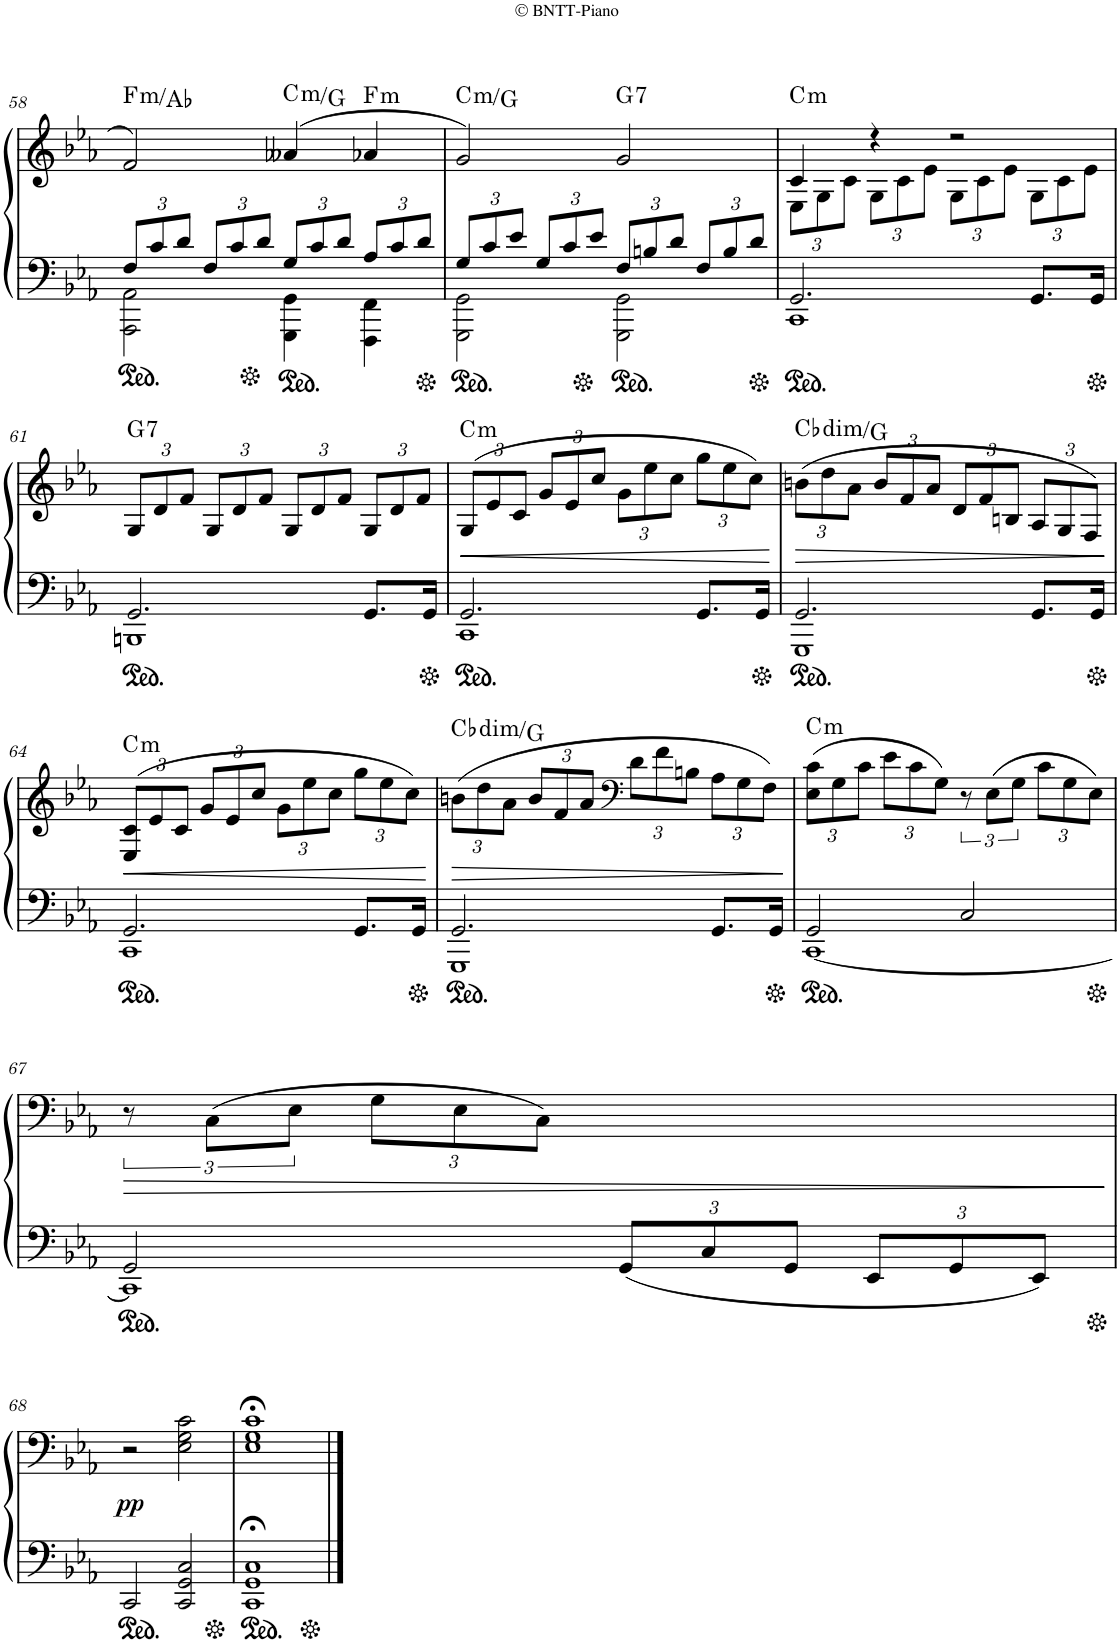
**kern	**kern	**dynam	**harte
*part1	*part1	*part1	*part1
*staff2	*staff1	*staff1/2	*
*I"Piano	*	*	*
*I'Pno	*	*	*
!!LO:PB:g=z
*clefF4	*clefG2	*	*
*k[b-e-a-]	*k[b-e-a-]	*	*
*M2/2	*M2/2	*	*
*met(c|)	*met(c|)	*	*
*Xbrackettup	*	*	*
=58	=58	=58	=58
*^	*	*	*
!	!	!	!	!LO:H:kt=m
12F/L	2AAA-\ 2AA-\	2f/	.	F:min/b3
12c/	.	.	.	.
12d/J	.	.	.	.
12F/L	.	.	.	.
12c/	.	.	.	.
12d/J	.	.	.	.
!	!	!	!	!LO:H:kt=m
12G/L	4GGG\ 4GG\	(4a--X/	.	C:min/5
12c/	.	.	.	.
12d/J	.	.	.	.
!	!	!	!	!LO:H:kt=m
12A-/L	4FFF\ 4FF\	4a-X/	.	F:min
12c/	.	.	.	.
12d/J	.	.	.	.
=59	=59	=59	=59	=59
!	!	!	!	!LO:H:kt=m
12G/L	2GGG\ 2GG\	2g/)	.	C:min/5
12c/	.	.	.	.
12e-/J	.	.	.	.
12G/L	.	.	.	.
12c/	.	.	.	.
12e-/J	.	.	.	.
!	!	!	!	!LO:H:kt=7
12F/L	2GGG\ 2GG\	2g/	.	G:7
12Bn/	.	.	.	.
12d/J	.	.	.	.
12F/L	.	.	.	.
12B/	.	.	.	.
12d/J	.	.	.	.
=60	=60	=60	=60	=60
*	*	*^	*	*
*	*	*	*Xbrackettup	*	*
!	!	!	!	!	!LO:H:kt=m
2.GG/	1CC	4c/	12E-\L	.	C:min
.	.	.	12G\	.	.
.	.	.	12c\J	.	.
.	.	4r	12G\L	.	.
.	.	.	12c\	.	.
.	.	.	12e-\J	.	.
.	.	2r	12G\L	.	.
.	.	.	12c\	.	.
.	.	.	12e-\J	.	.
8.GG/L	.	.	12G\L	.	.
.	.	.	12c\	.	.
.	.	.	12e-\J	.	.
16GG/Jk	.	.	.	.	.
*	*	*v	*v	*	*
!!LO:LB:g=z
=61	=61	=61	=61	=61
!	!	!	!	!LO:H:kt=7
2.GG/	1BBBn	12G/L	.	G:7
.	.	12d/	.	.
.	.	12f/J	.	.
.	.	12G/L	.	.
.	.	12d/	.	.
.	.	12f/J	.	.
.	.	12G/L	.	.
.	.	12d/	.	.
.	.	12f/J	.	.
8.GG/L	.	12G/L	.	.
.	.	12d/	.	.
.	.	12f/J	.	.
16GG/Jk	.	.	.	.
=62	=62	=62	=62	=62
!	!	!	!LO:HP:b	!LO:H:kt=m
2.GG/	1CC	(12G/L	<	C:min
.	.	12e-/	.	.
.	.	12c/J	.	.
.	.	12g/L	.	.
.	.	12e-/	.	.
.	.	12cc/J	.	.
.	.	12g\L	.	.
.	.	12ee-\	.	.
.	.	12cc\J	.	.
8.GG/L	.	12gg\L	.	.
.	.	12ee-\	.	.
.	.	12cc\J)	.	.
16GG/Jk	.	.	.	.
*v	*v	*	*	*
.	.	[	.
=63	=63	=63	=63
*^	*	*	*
!	!	!	!LO:HP:b	!LO:H:kt=dim
2.GG/	1GGG	(12bn\L	>	Cb:dim/#5
.	.	12dd\	.	.
.	.	12a-\J	.	.
.	.	12b/L	.	.
.	.	12f/	.	.
.	.	12a-/J	.	.
.	.	12d/L	.	.
.	.	12f/	.	.
.	.	12Bn/J	.	.
8.GG/L	.	12A-/L	.	.
.	.	12G/	.	.
.	.	12F/J)	.	.
16GG/Jk	.	.	.	.
*v	*v	*	*	*
.	.	]	.
!!LO:LB:g=z
=64	=64	=64	=64
*^	*	*	*
!	!	!	!LO:HP:b	!LO:H:kt=m
2.GG/	1CC	(12E-/ 12c/L	<	C:min
.	.	12e-/	.	.
.	.	12c/J	.	.
.	.	12g/L	.	.
.	.	12e-/	.	.
.	.	12cc/J	.	.
.	.	12g\L	.	.
.	.	12ee-\	.	.
.	.	12cc\J	.	.
8.GG/L	.	12gg\L	.	.
.	.	12ee-\	.	.
.	.	12cc\J)	.	.
16GG/Jk	.	.	.	.
*v	*v	*	*	*
.	.	[	.
=65	=65	=65	=65
*^	*	*	*
!	!	!	!LO:HP:b	!LO:H:kt=dim
2.GG/	1GGG	(12bn\L	>	Cb:dim/#5
.	.	12dd\	.	.
.	.	12a-\J	.	.
.	.	12b/L	.	.
.	.	12f/	.	.
.	.	12a-/J	.	.
*	*	*clefF4	*	*
.	.	12d\L	.	.
.	.	12f\	.	.
.	.	12Bn\J	.	.
8.GG/L	.	12A-\L	.	.
.	.	12G\	.	.
.	.	12F\J)	.	.
16GG/Jk	.	.	.	.
*v	*v	*	*	*
.	.	]	.
=66	=66	=66	=66
*^	*	*	*
!	!	!	!	!LO:H:kt=m
2GG/	[1CC	(12E-\ 12c\L	.	C:min
.	.	12G\	.	.
.	.	12c\J	.	.
.	.	12e-\L	.	.
.	.	12c\	.	.
.	.	12G\J)	.	.
*	*	*brackettup	*	*
2C/	.	12r	.	.
.	.	(12E-\L	.	.
.	.	12G\J	.	.
*	*	*Xbrackettup	*	*
.	.	12c\L	.	.
.	.	12G\	.	.
.	.	12E-\J)	.	.
!!LO:LB:g=z
=67	=67	=67	=67	=67
*	*	*brackettup	*	*
!	!	!	!LO:HP:b	!
2GG/	1CC]	12r	>	.
.	.	(12C\L	.	.
.	.	12E-\J	.	.
*	*	*Xbrackettup	*	*
.	.	12G\L	.	.
.	.	12E-\	.	.
.	.	12C\J)	.	.
12GG/L	.	2ryy	.	.
12C/	.	.	.	.
12GG/J	.	.	.	.
12EE-/L	.	.	.	.
12GG/	.	.	.	.
12EE-/J	.	.	.	.
*v	*v	*	*	*
.	.	]	.
!!LO:LB:g=z
=68	=68	=68	=68
!	!	!LO:DY:a=2	!
2CC/	2r	pp	.
2CC/ 2GG/ 2C/	2E-\ 2G\ 2c\	.	.
=69	=69	=69	=69
1CC;< 1GG;< 1C;<	1E-;< 1G;< 1c;<	.	.
==	==	==	==
*-	*-	*-	*-
